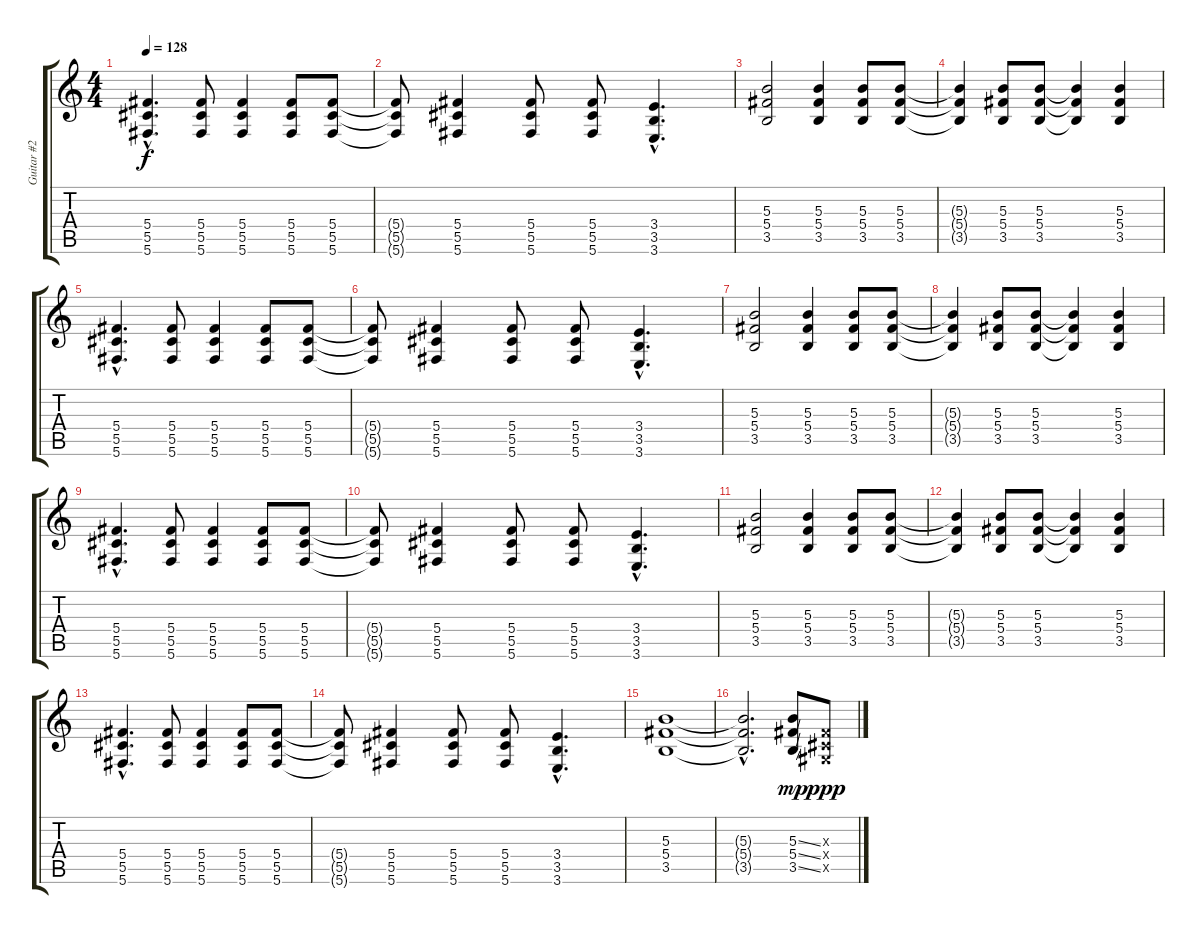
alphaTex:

\track ("Guitar #2 - Shaun Morgan" "Guitar #2 ") {instrument electricguitarclean}
\staff {score tabs}
\tuning (Eb4 Bb3 Gb3 Db3 Ab2 Db2) {hide}
\ts (4 4)
\tempo 128
\clef g2
\ks c
(5.4{hac} 5.5{hac} 5.6{hac}).4{d dy f} (5.4 5.5 5.6).8 (5.4 5.5 5.6).4 (5.4 5.5 5.6).8 (5.4 5.5 5.6).8 |
(5.4{t} 5.5{t} 5.6{t}).8 (5.4 5.5 5.6).4 (5.4 5.5 5.6).8 (5.4 5.5 5.6).8 (3.4{hac} 3.5{hac} 3.6{hac}).4{d} |
(5.3 5.4 3.5).2 (5.3 5.4 3.5).4 (5.3 5.4 3.5).8 (5.3 5.4 3.5).8 |
(5.3{t} 5.4{t} 3.5{t}).4 (5.3 5.4 3.5).8 (5.3 5.4 3.5).8 (5.3{t} 5.4{t} 3.5{t}).4 (5.3 5.4 3.5).4 |
(5.4{hac} 5.5{hac} 5.6{hac}).4{d} (5.4 5.5 5.6).8 (5.4 5.5 5.6).4 (5.4 5.5 5.6).8 (5.4 5.5 5.6).8 |
(5.4{t} 5.5{t} 5.6{t}).8 (5.4 5.5 5.6).4 (5.4 5.5 5.6).8 (5.4 5.5 5.6).8 (3.4{hac} 3.5{hac} 3.6{hac}).4{d} |
(5.3 5.4 3.5).2 (5.3 5.4 3.5).4 (5.3 5.4 3.5).8 (5.3 5.4 3.5).8 |
(5.3{t} 5.4{t} 3.5{t}).4 (5.3 5.4 3.5).8 (5.3 5.4 3.5).8 (5.3{t} 5.4{t} 3.5{t}).4 (5.3 5.4 3.5).4 |
(5.4{hac} 5.5{hac} 5.6{hac}).4{d} (5.4 5.5 5.6).8 (5.4 5.5 5.6).4 (5.4 5.5 5.6).8 (5.4 5.5 5.6).8 |
(5.4{t} 5.5{t} 5.6{t}).8 (5.4 5.5 5.6).4 (5.4 5.5 5.6).8 (5.4 5.5 5.6).8 (3.4{hac} 3.5{hac} 3.6{hac}).4{d} |
(5.3 5.4 3.5).2 (5.3 5.4 3.5).4 (5.3 5.4 3.5).8 (5.3 5.4 3.5).8 |
(5.3{t} 5.4{t} 3.5{t}).4 (5.3 5.4 3.5).8 (5.3 5.4 3.5).8 (5.3{t} 5.4{t} 3.5{t}).4 (5.3 5.4 3.5).4 |
(5.4{hac} 5.5{hac} 5.6{hac}).4{d} (5.4 5.5 5.6).8 (5.4 5.5 5.6).4 (5.4 5.5 5.6).8 (5.4 5.5 5.6).8 |
(5.4{t} 5.5{t} 5.6{t}).8 (5.4 5.5 5.6).4 (5.4 5.5 5.6).8 (5.4 5.5 5.6).8 (3.4{hac} 3.5{hac} 3.6{hac}).4{d} |
(5.3 5.4 3.5).1 |
(5.3{hac t} 5.4{hac t} 3.5{hac t}).2{d} (5.3{ss} 5.4{ss} 3.5{ss}).8{dy mp} (0.3{x} 0.4{x} 0.5{x}).8{dy ppp}
